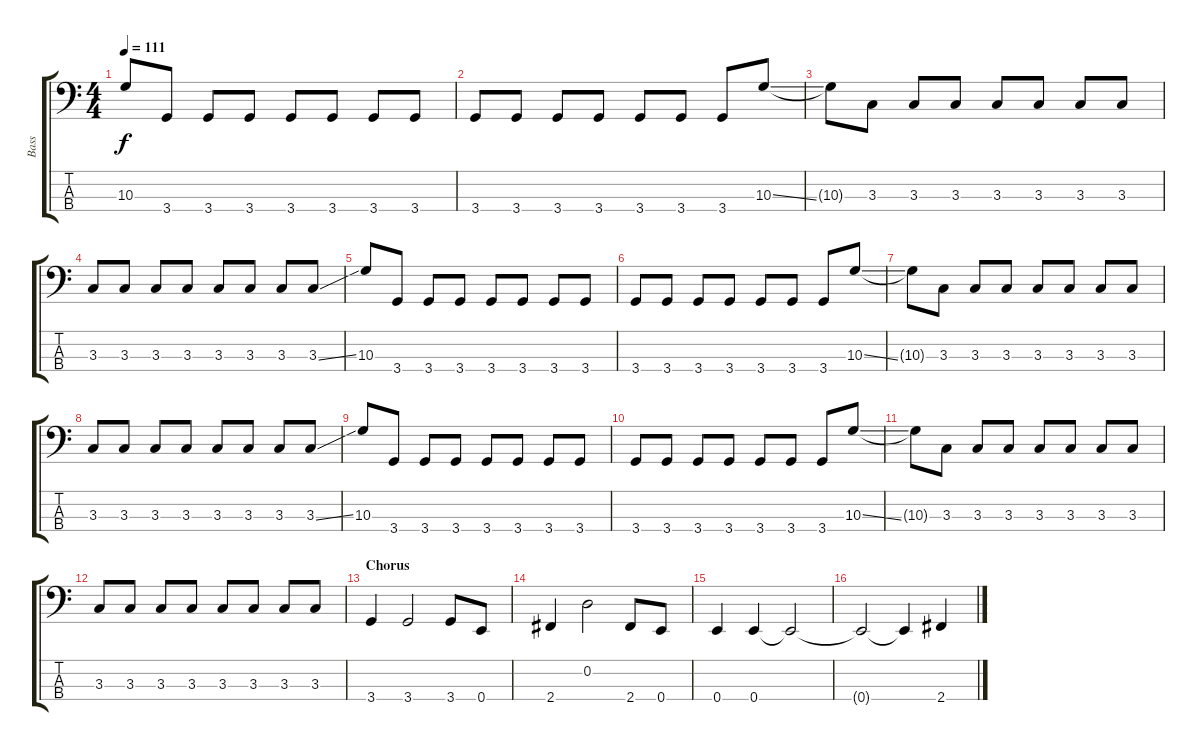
\track ("Bass" "Bass") {instrument electricbassfinger}
\staff {score tabs}
\tuning (G2 D2 A1 E1) {hide}
\ts (4 4)
\tempo 111
\clef f4
\ks c
10.3.8{dy f} 3.4.8 3.4.8 3.4.8 3.4.8 3.4.8 3.4.8 3.4.8 |
3.4.8 3.4.8 3.4.8 3.4.8 3.4.8 3.4.8 3.4.8 10.3{ss}.8 |
10.3{t}.8 3.3.8 3.3.8 3.3.8 3.3.8 3.3.8 3.3.8 3.3.8 |
3.3.8 3.3.8 3.3.8 3.3.8 3.3.8 3.3.8 3.3.8 3.3{ss}.8 |
10.3.8 3.4.8 3.4.8 3.4.8 3.4.8 3.4.8 3.4.8 3.4.8 |
3.4.8 3.4.8 3.4.8 3.4.8 3.4.8 3.4.8 3.4.8 10.3{ss}.8 |
10.3{t}.8 3.3.8 3.3.8 3.3.8 3.3.8 3.3.8 3.3.8 3.3.8 |
3.3.8 3.3.8 3.3.8 3.3.8 3.3.8 3.3.8 3.3.8 3.3{ss}.8 |
10.3.8 3.4.8 3.4.8 3.4.8 3.4.8 3.4.8 3.4.8 3.4.8 |
3.4.8 3.4.8 3.4.8 3.4.8 3.4.8 3.4.8 3.4.8 10.3{ss}.8 |
10.3{t}.8 3.3.8 3.3.8 3.3.8 3.3.8 3.3.8 3.3.8 3.3.8 |
3.3.8 3.3.8 3.3.8 3.3.8 3.3.8 3.3.8 3.3.8 3.3.8 |
\section ("" "Chorus")
3.4.4 3.4.2 3.4.8 0.4.8 |
2.4.4 0.2.2 2.4.8 0.4.8 |
0.4.4 0.4.4 0.4{t}.2 |
0.4{t}.2 0.4{t}.4 2.4.4
